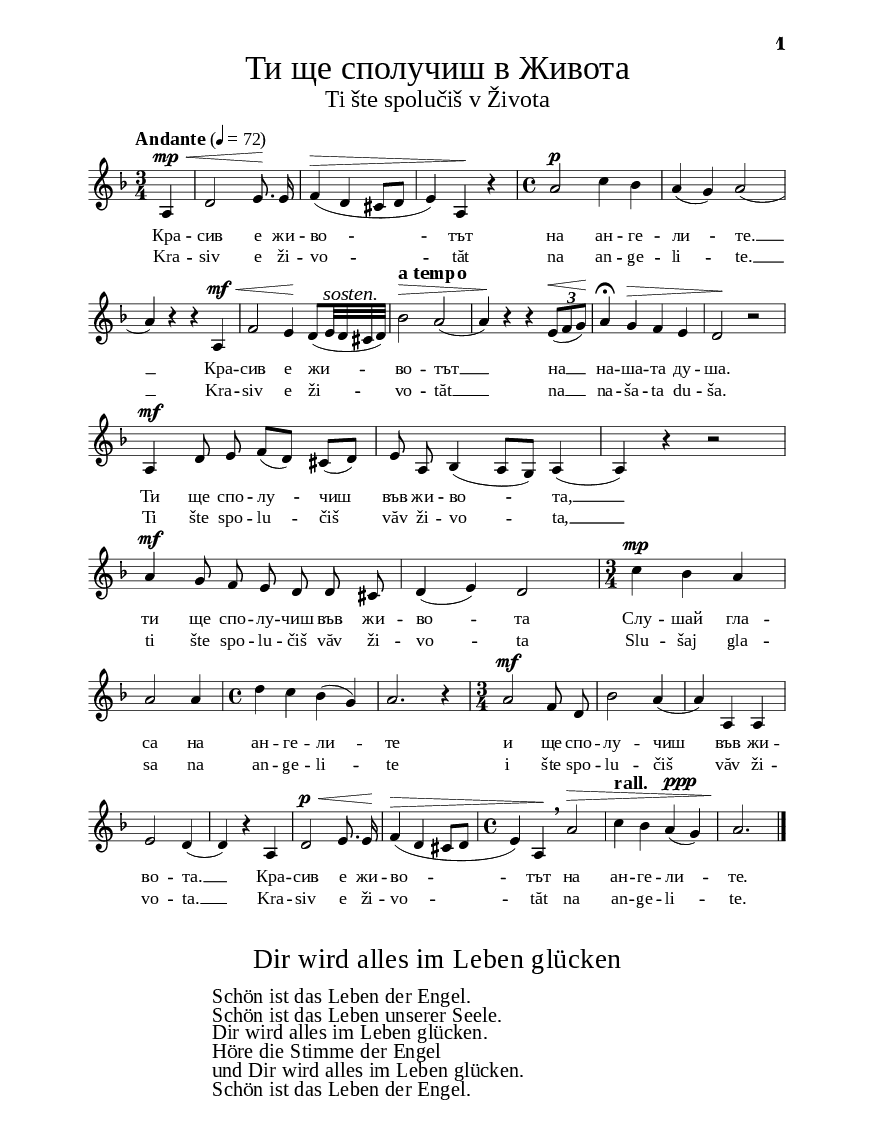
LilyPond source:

\version "2.24.3"

% include paper part and global functions
\include "include/globals.ily"

\bookpart {
  \label #'ref214
  \tocItem \markup "Ти ще сполучиш в Живота – Ti šte spolučiš v Života"
  \include "include/bookpart-paper.ily"
  \score {
    \include "include/score-layout.ily"

    \new Voice \absolute {
      \clef treble
      \key d \minor
      \time 3/4
      \tempoFunc "Andante" 4 "72"
      \autoBeamOff
      \partial 4

      a4^\mp^\< | d'2 e'8. \! e'16 | f'4^\> ( d'4 cis'8[d'8] |  e'4 ) a4 \! r4 |

      \time 4/4  a'2^ \p c''4 bes'4 | a'4 ( g'4 ) a'2 ( | \break a'4 ) r4 r4 a4^\mf ^\< | f'2 e'4 \! d'8 ^\markup { \huge \italic "   sosten."} [( e'32 d'32 cis'32 d'32 )] |

      \once \override Hairpin.shorten-pair = #'(0 . -3) bes'2^\> ^\markup { \huge \bold "a tempo" } a'2 ( | a'4 ) \! r4 r4 \override TupletNumber.text = \markup { \bold "3"} \times 2/3  { e'8^\< [( f'8 g'8 )] } | a'4 \! \fermata
      \once \override Hairpin.to-barline = ##f
      g'4^\> f'4 e'4 |   d'2 \! r2 | \break

      a4^\mf d'8 e'8 f'8 [( d'8 )]  cis'8 [( d'8 )] | e'8 a8 bes4 ( a8 [g8] ) a4 ( | a4 ) r4 r2 |  \break

      a'4^\mf g'8 f'8 e'8 d'8 d'8 cis'8 |d'4 ( e'4 ) d'2 | \time 3/4  | c''4^\mp bes'4 a'4 | \break

      a'2 a'4 | \time 4/4  d''4 c''4 bes'4 ( g'4 ) | a'2. r4 | \time 3/4 | a'2^\mf f'8 d'8 |

      bes'2 a'4 ( | a'4 ) a4 a4 |   \break e'2 d'4 ( | d'4 ) r4 a4 |

      d'2^\p^\< e'8. e'16 \! |


      f'4^\> ( d'4 cis'8 [d'8] | \time 4/4  e'4 ) a4 \! \breathe

      a'2  ^\> | \tempo"rall." c''4 bes'4 a'4^\markup { \dynamic "ppp"} ( g'4 ) | a'2. \! \bar "|."

    }
    \addlyrics {

      Кра -- сив е жи -- во -- тът на ан -- ге -- ли -- те. __
      Кра -- сив е жи -- во -- тът __ на __ на -- ша -- та ду -- ша.
      Ти ще спо -- лу -- чиш във жи -- во -- та, __
      ти ще спо -- лу -- чиш във жи -- во -- та
      Слу -- шай гла -- са на ан -- ге -- ли -- те
      и ще спо -- лу -- чиш във жи -- во -- та. __
      Кра -- сив е жи -- во -- тът на ан -- ге -- ли -- те.

    }

    \addlyrics {

      Kra -- siv e ži -- vo -- tăt na an -- ge -- li -- te. __
      Kra -- siv e ži -- vo -- tăt __ na __ na -- ša -- ta du -- ša.
      Ti šte spo -- lu -- čiš văv ži -- vo -- ta, __
      ti šte spo -- lu -- čiš văv ži -- vo -- ta
      Slu -- šaj gla -- sa na an -- ge -- li -- te
      i šte spo -- lu -- čiš văv ži -- vo -- ta. __
      Kra -- siv e ži -- vo -- tăt na an -- ge -- li -- te.

    }

    \header {
      title = \titleFunc "Ти ще сполучиш в Живота" "Ti šte spolučiš v Života"
    }

    \midi{}

  } % score

  \markup \vspace #1.5
  % include foreign translation(s) of the song
  \version "2.24.3"

\markup \fill-line { \fontsize #deTitleFontSize "Dir wird alles im Leben glücken" }
\markup \null
\markup \null
\markup \abs-fontsize #10 {
    \hspace #14
    \override #`(baseline-skip . ,deCoupletBaselineSkip)
    \column {
      \line {   "   " Schön ist das Leben der Engel.  }
      \line {   "   " Schön ist das Leben unserer Seele.  }
      \line {   "   " Dir wird alles im Leben glücken. }
      \line {   "   " Höre die Stimme der Engel  }
      \line {   "   " und Dir wird alles im Leben glücken.  }
      \line {   "   " Schön ist das Leben der Engel.  }
    }
}



} % bookpart

% Più mosso
%
